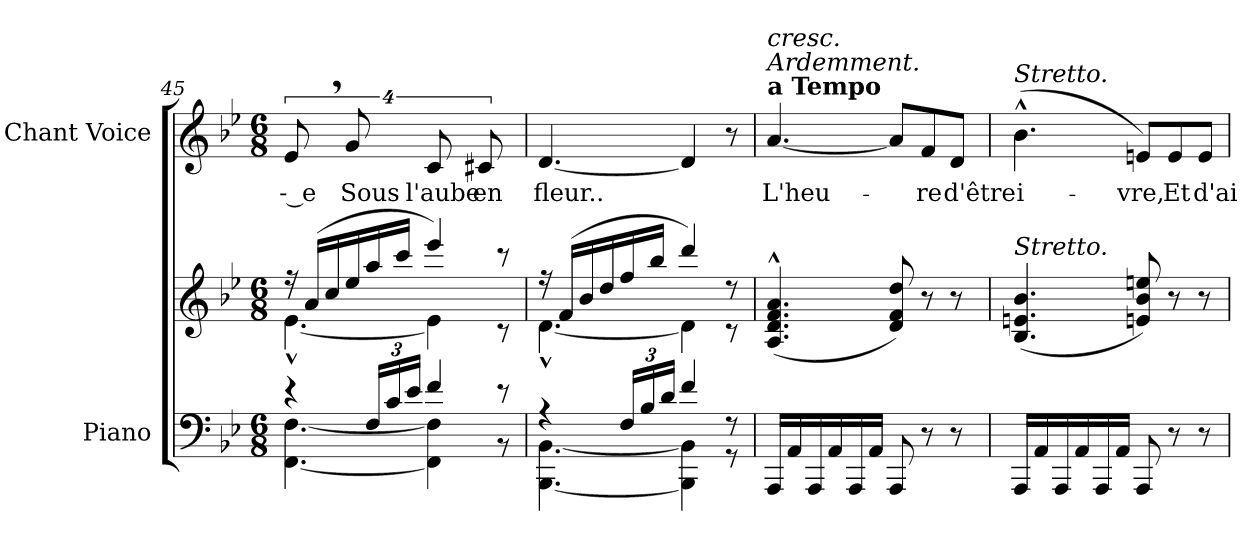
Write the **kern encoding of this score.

**kern	**kern	**kern	**text
*part2	*part2	*part1	*part1
*staff3	*staff2	*staff1	*staff1
*I"Piano	*	*I"Chant Voice	*
*I'Pno	*	*	*
*clefF4	*clefG2	*clefG2	*
*k[b-e-]	*k[b-e-]	*k[b-e-]	*
*M6/8	*M6/8	*M6/8	*
=45	=45	=45	=45
*^	*^	*	*
4r	[4.FF\ [4.F\	16r	[4.e-^^\	16%3e-,/	-- e
.	.	(16a/LL	.	.	.
.	.	16cc/	.	.	.
.	.	16ee-/	.	16%3g/	Sous
*Xbrackettup	*	*	*	*	*
24F/LL	.	16aa/	.	.	.
24c/	.	.	.	.	.
.	.	16ccc/JJ	.	.	.
24e-/JJ	.	.	.	.	.
4f/	4FF\] 4F\]	4eee-/)	4e-\]	16%3c/	l'aube
.	.	.	.	16%3c#X/	en
8r	8r	8r	8r	.	.
=46	=46	=46	=46	=46	=46
4r	[4.BBB-\ [4.BB-\	16r	[4.d^^\	[4.d/	fleur..
.	.	(16f/LL	.	.	.
.	.	16b-/	.	.	.
.	.	16dd/	.	.	.
24F/LL	.	16ff/	.	.	.
24B-/	.	.	.	.	.
.	.	16bb-/JJ	.	.	.
24d/JJ	.	.	.	.	.
4f/	4BBB-\] 4BB-\]	4ddd/)	4d\]	4d/]	.
8r	8r	8r	8r	8r	.
=47	=47	=47	=47	=47	=47
!	!	!	!	!LO:TX:a:B:t=a Tempo	!
!	!	!	!	!LO:TX:i:t=Ardemment.	!
!	!	!	!	!LO:TX:a:i:t=cresc.	!
!	!	!LO:TX:a:B:t=a Tempo.	!	!	!
!	!	!LO:TX:b:i:t=cresc.	!	!	!
*v	*v	*	*	*	*
*	*v	*v	*	*
16AAA/LL	(>4.A/^^ 4.d/^^ 4.f/^^ 4.a/^^	[4.a/	L'heu-
16AA/	.	.	.
16AAA/	.	.	.
16AA/	.	.	.
16AAA/	.	.	.
16AA/JJ	.	.	.
8AAA/	8d/ 8f/ 8dd/)	8a/L]	.
8r	8r	8f/	-re
8r	8r	8d/J	d'être
=48	=48	=48	=48
!	!	!LO:TX:i:t=Stretto.	!
!	!LO:TX:i:t=Stretto.	!	!
16AAA/LL	(>4.B-/ 4.en/ 4.b-/	(4.b-^^\	i-
16AA/	.	.	.
16AAA/	.	.	.
16AA/	.	.	.
16AAA/	.	.	.
16AA/JJ	.	.	.
8AAA/	8en/ 8b-/ 8een/)	8en/L)	-vre,
8r	8r	8e/	Et
8r	8r	8e/J	d'ai-
=	=	=	=
*-	*-	*-	*-
